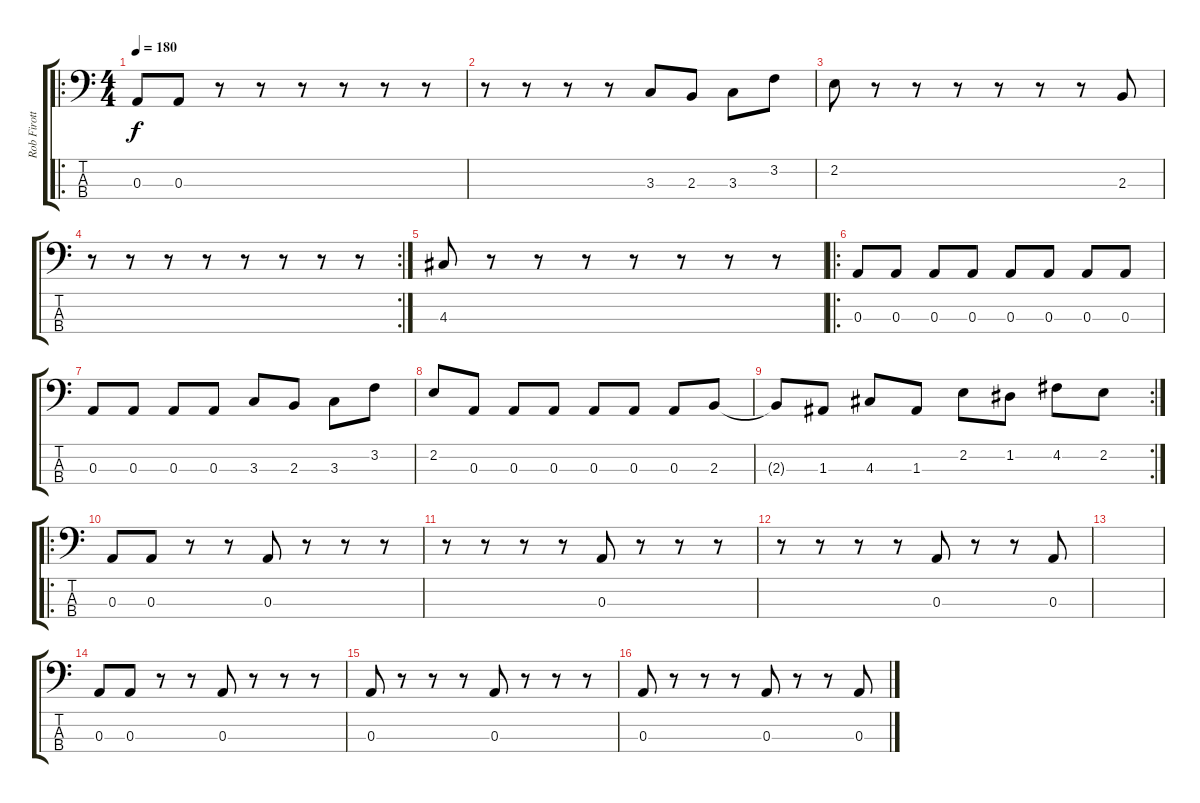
\track ("Rob Firotti" "Rob Firott") {instrument electricbasspick}
\staff {score tabs}
\tuning (G2 D2 A1 E1) {hide}
\ro
\ts (4 4)
\tempo 180
\clef f4
\ks c
0.3.8{dy f instrument electricbasspick} 0.3.8 r.8 r.8 r.8 r.8 r.8 r.8 |
r.8 r.8 r.8 r.8 3.3.8 2.3.8 3.3.8 3.2.8 |
2.2.8 r.8 r.8 r.8 r.8 r.8 r.8 2.3.8 |
\rc 2
r.8 r.8 r.8 r.8 r.8 r.8 r.8 r.8 |
4.3.8 r.8 r.8 r.8 r.8 r.8 r.8 r.8 |
\ro
0.3.8 0.3.8 0.3.8 0.3.8 0.3.8 0.3.8 0.3.8 0.3.8 |
0.3.8 0.3.8 0.3.8 0.3.8 3.3.8 2.3.8 3.3.8 3.2.8 |
2.2.8 0.3.8 0.3.8 0.3.8 0.3.8 0.3.8 0.3.8 2.3.8 |
\rc 2
2.3{t}.8 1.3.8 4.3.8 1.3.8 2.2.8 1.2.8 4.2.8 2.2.8 |
\ro
0.3.8 0.3.8 r.8 r.8 0.3.8 r.8 r.8 r.8 |
r.8 r.8 r.8 r.8 0.3.8 r.8 r.8 r.8 |
r.8 r.8 r.8 r.8 0.3.8 r.8 r.8 0.3.8 |
|
0.3.8 0.3.8 r.8 r.8 0.3.8 r.8 r.8 r.8 |
0.3.8 r.8 r.8 r.8 0.3.8 r.8 r.8 r.8 |
0.3.8 r.8 r.8 r.8 0.3.8 r.8 r.8 0.3.8
